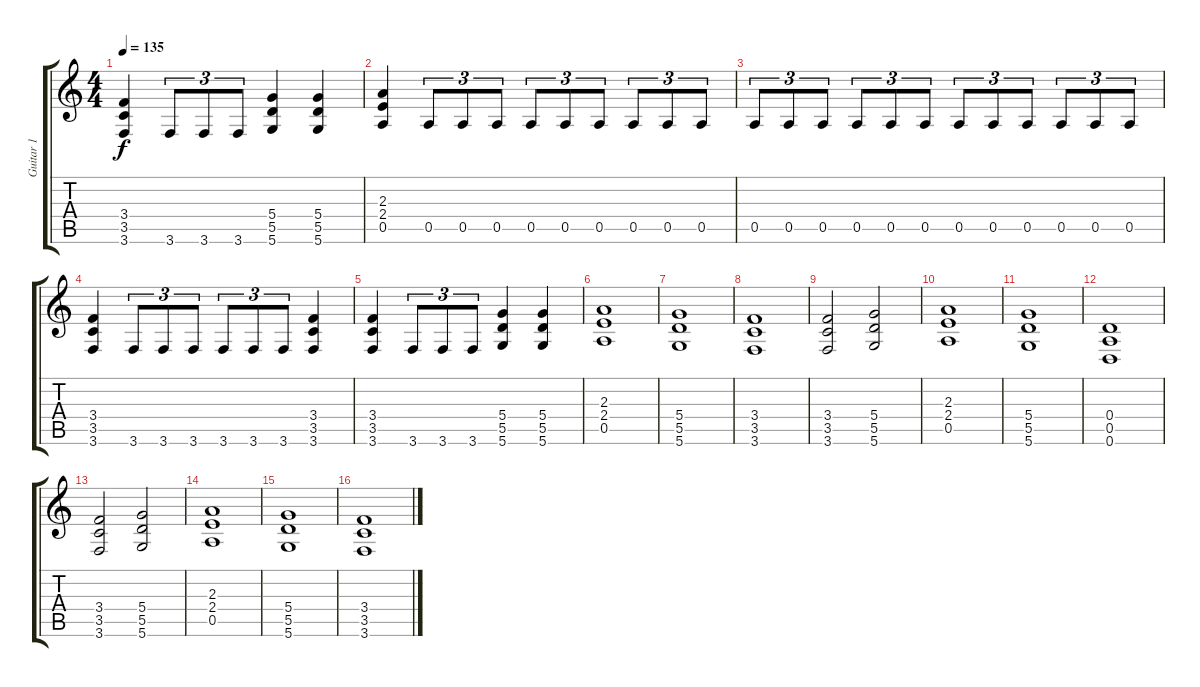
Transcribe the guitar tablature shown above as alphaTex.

\track ("Guitar 1" "Guitar 1") {instrument distortionguitar}
\staff {score tabs}
\tuning (E4 B3 G3 D3 A2 D2) {hide}
\ts (4 4)
\tempo 135
\clef g2
\ks c
(3.4 3.5 3.6).4{dy f} 3.6.8{tu (3 2)} 3.6.8{tu (3 2)} 3.6.8{tu (3 2)} (5.4 5.5 5.6).4 (5.4 5.5 5.6).4 |
(2.3 2.4 0.5).4 0.5.8{tu (3 2)} 0.5.8{tu (3 2)} 0.5.8{tu (3 2)} 0.5.8{tu (3 2)} 0.5.8{tu (3 2)} 0.5.8{tu (3 2)} 0.5.8{tu (3 2)} 0.5.8{tu (3 2)} 0.5.8{tu (3 2)} |
0.5.8{tu (3 2)} 0.5.8{tu (3 2)} 0.5.8{tu (3 2)} 0.5.8{tu (3 2)} 0.5.8{tu (3 2)} 0.5.8{tu (3 2)} 0.5.8{tu (3 2)} 0.5.8{tu (3 2)} 0.5.8{tu (3 2)} 0.5.8{tu (3 2)} 0.5.8{tu (3 2)} 0.5.8{tu (3 2)} |
(3.4 3.5 3.6).4 3.6.8{tu (3 2)} 3.6.8{tu (3 2)} 3.6.8{tu (3 2)} 3.6.8{tu (3 2)} 3.6.8{tu (3 2)} 3.6.8{tu (3 2)} (3.4 3.5 3.6).4 |
(3.4 3.5 3.6).4 3.6.8{tu (3 2)} 3.6.8{tu (3 2)} 3.6.8{tu (3 2)} (5.4 5.5 5.6).4 (5.4 5.5 5.6).4 |
(2.3 2.4 0.5).1 |
(5.4 5.5 5.6).1 |
(3.4 3.5 3.6).1 |
(3.4 3.5 3.6).2 (5.4 5.5 5.6).2 |
(2.3 2.4 0.5).1 |
(5.4 5.5 5.6).1 |
(0.4 0.5 0.6).1 |
(3.4 3.5 3.6).2 (5.4 5.5 5.6).2 |
(2.3 2.4 0.5).1 |
(5.4 5.5 5.6).1 |
(3.4 3.5 3.6).1
